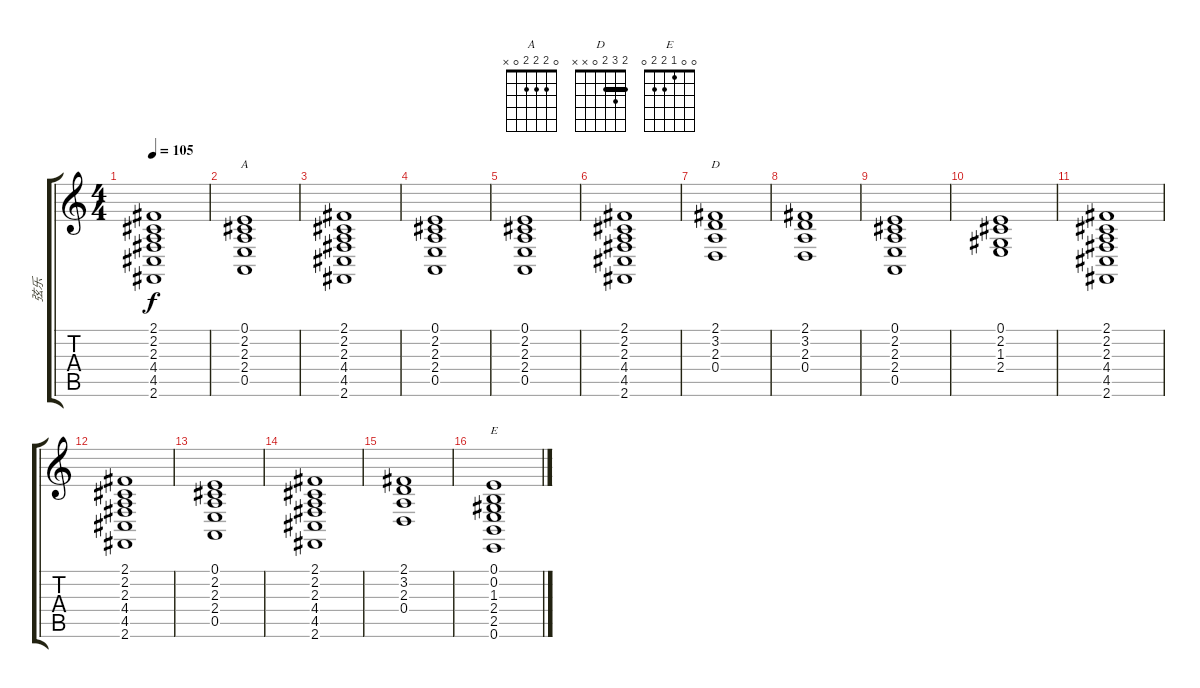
\track ("弦乐" "弦乐") {instrument stringensemble1}
\staff {score tabs}
\tuning (E4 B3 G3 D3 A2 E2) {hide}
\chord ("A" 0 2 2 2 0 x)
\chord ("D" 2 3 2 0 x x) {barre 2}
\chord ("E" 0 0 1 2 2 0)
\ts (4 4)
\tempo 105
\clef g2
\ks c
(2.1 2.2 2.3 4.4 4.5 2.6).1{dy f} |
(0.1 2.2 2.3 2.4 0.5).1{ch "A"} |
(2.1 2.2 2.3 4.4 4.5 2.6).1 |
(0.1 2.2 2.3 2.4 0.5).1 |
(0.1 2.2 2.3 2.4 0.5).1 |
(2.1 2.2 2.3 4.4 4.5 2.6).1 |
(2.1 3.2 2.3 0.4).1{ch "D"} |
(2.1 3.2 2.3 0.4).1 |
(0.1 2.2 2.3 2.4 0.5).1 |
(0.1 2.2 1.3 2.4).1 |
(2.1 2.2 2.3 4.4 4.5 2.6).1 |
(2.1 2.2 2.3 4.4 4.5 2.6).1 |
(0.1 2.2 2.3 2.4 0.5).1 |
(2.1 2.2 2.3 4.4 4.5 2.6).1 |
(2.1 3.2 2.3 0.4).1 |
(0.1 0.2 1.3 2.4 2.5 0.6).1{ch "E"}
